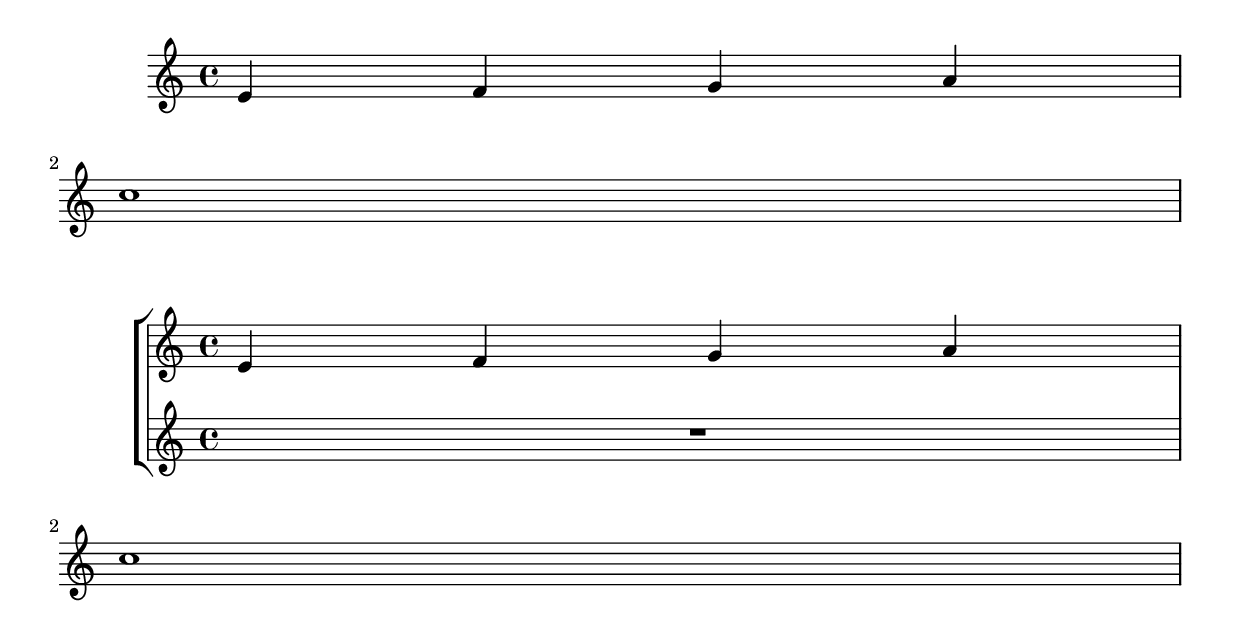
%% Do not edit this file; it is automatically
%% generated from LSR http://lsr.dsi.unimi.it
%% This file is in the public domain.
\version "2.13.4"

\header {
  lsrtags = "staff-notation, tweaks-and-overrides, breaks"

%% Translation of GIT committish: b2d4318d6c53df8469dfa4da09b27c15a374d0ca
  texidoces = "
El primer pentagrama vacío también se puede suprimir de la
partitura estableciendo la propiedad @code{remove-first} de
@code{VerticalAxisGroup}.  Esto se puede hacer globalmente dentro
del bloque @code{\\layout}, o localmente dentro del pentagrama
concreto que se quiere suprimir.  En este último caso, tenemos que
especificar el contexto (@code{Staff} se aplica sólo al pentagrama
actual) delante de la propiedad.

El pentagrama inferior del segundo grupo no se elimina, porque el
ajuste sólo se aplica al pentagrama concreto dentro del que se
escribe.

"
  doctitlees = "Quitar la primera línea vacía"


%% Translation of GIT committish: d96023d8792c8af202c7cb8508010c0d3648899d
  texidocde = "
Ein leeres Notensystem kann auch aus der ersten Zeile einer Partitur
entfernt werden, indem die Eigenschaft @code{remove-first} der
@code{VerticalAxisGroup}-Eigenschaft eingesetzt wird.  Das kann
man global in einer @code{\\layout}-Umgebung oder lokal in dem
bestimmten Notensystem machen, das entfernt werden soll.  In letzterem
Fall muss man den Kontext angeben.

Das untere Notensystem der zweiten Systemgruppe wird nicht entfernt,
weil in die Einstellungen in dem Schnipsel nur für das eine Notensystem
gültig sind.

"
  doctitlede = "Die erste leere Notenzeile auch entfernen"

%% Translation of GIT committish: d78027a94928ddcdd18fd6534cbe6d719f80b6e6
  texidocfr = "
Par défaut, le premier système comportera absolument toutes les portées.
Si vous voulez masquer les portées vides y compris pour le premier
système, vous devrez activer la propriété @code{remove-first} du
@code{VerticalAxisGroup}.  Mentionnée dans un bloc @code{\\layout},
cette commande agira de manière globale.  Pour qu'elle ne soit effective
que pour une portée individuelle, vous devrez également spécifier le
contexte (@code{Staff} pour qu'il ne concerne que la portée en cours) en
préfixe de la propriété. 

La première ligne inférieure du deuxième @code{StaffGroup} est bien
présente, pour la simple raison que le réglage en question ne s'applique
qu'à la portée dans laquelle il a été inscrit.

"
  doctitlefr = "Masquage de la première ligne si elle est vide"


  texidoc = "
The first empty staff can also be removed from the score by setting the
@code{VerticalAxisGroup} property @code{remove-first}. This can be done
globally inside the @code{\\layout} block, or locally inside the
specific staff that should be removed.  In the latter case, you have to
specify the context (@code{Staff} applies only to the current staff) in
front of the property.

The lower staff of the second staff group is not removed, because the
setting applies only to the specific staff inside of which it is
written. 

"
  doctitle = "Removing the first empty line"
} % begin verbatim

\layout {
  \context { 
    \RemoveEmptyStaffContext 
    % To use the setting globally, uncomment the following line:
    % \override VerticalAxisGroup #'remove-first = ##t
  }
}
\new StaffGroup <<
  \new Staff \relative c' {
    e4 f g a \break
    c1
  }
  \new Staff {
    % To use the setting globally, comment this line,
    % uncomment the line in the \layout block above
    \override Staff.VerticalAxisGroup #'remove-first = ##t
    R1 \break
    R
  }
>>
\new StaffGroup <<
  \new Staff \relative c' {
    e4 f g a \break
    c1
  }
  \new Staff {
    R1 \break
    R
  }
>>

